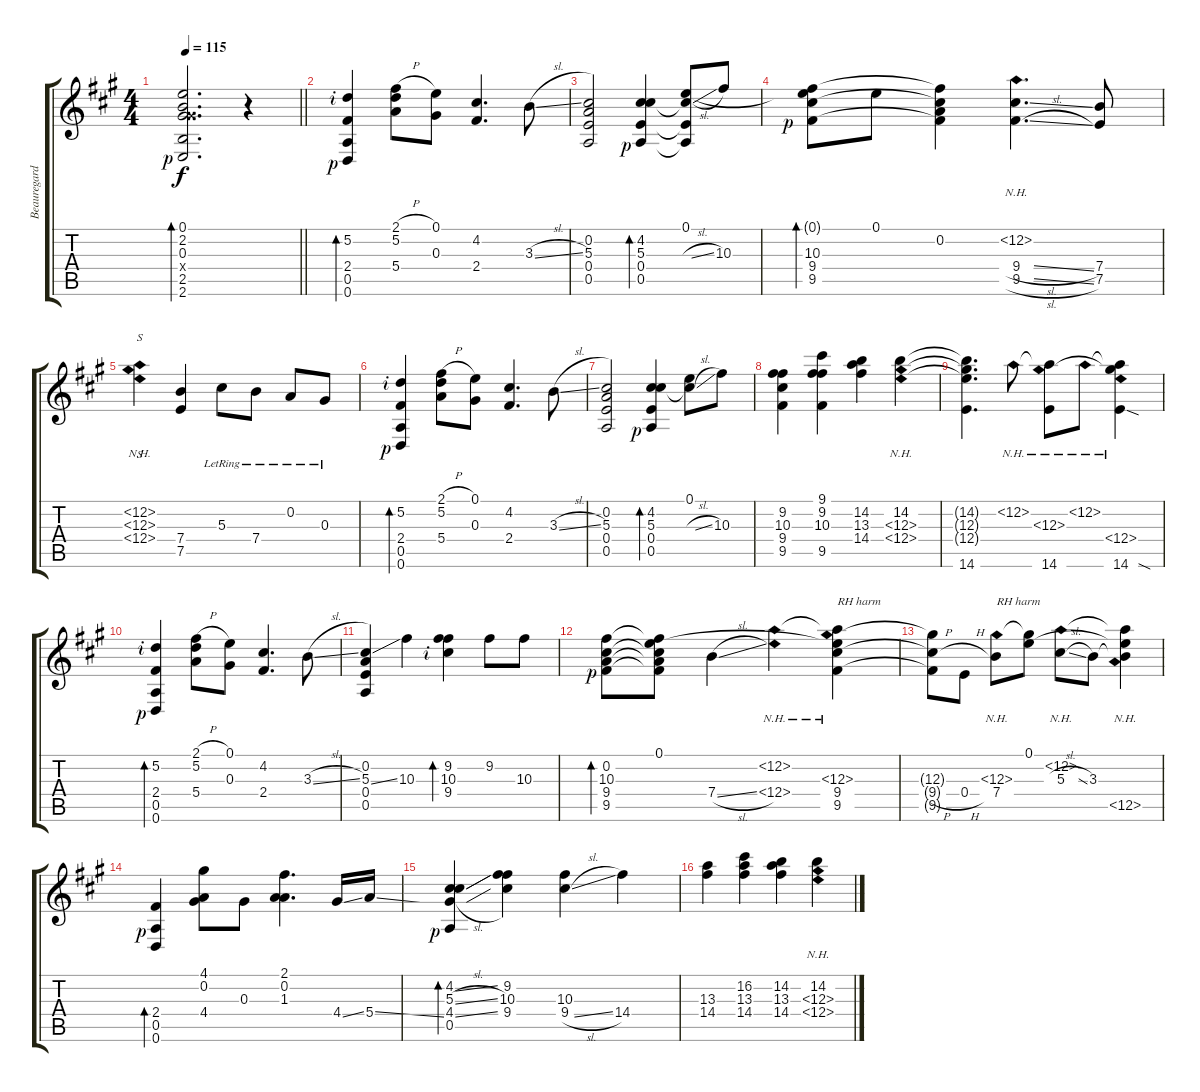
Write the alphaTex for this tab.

\track ("Beauregard OM guitar" "Beauregard") {instrument acousticguitarsteel}
\staff {score tabs}
\tuning (E4 A3 Ab3 E3 A2 D2) {hide}
\ts (4 4)
\tempo 115
\clef g2
\barLineRight lightlight
\ks a
(0.1 2.2 0.3 4.4{x} 2.5 2.6{rf 1}).2{d bd 60 dy f} r.4 |
(5.2{rf 2} 2.4 0.5 0.6{rf 1}).4{bd 60} (2.1{h} 5.2 5.4).8 (0.1 0.3).8 (4.2 2.4).4{d} 3.3{sl}.8 |
(0.2 5.3 0.4 0.5).2 (4.2 5.3 0.4 0.5{rf 1}).4{bd 60} (0.1 5.3{sl t} 0.4{t} 0.5{t}).8 10.3.8 |
(0.1{t} 10.3 9.4 9.5{rf 1}).8{bd 60} 0.1.8 (0.2 10.3{t} 9.4{t} 9.5{t}).4 (12.2{nh} 9.4{sl} 9.5{sl}).4{d} (7.4 7.5).8 |
(12.2{nh} 12.3{nh} 12.4{nh}).4{s} (7.4 7.5).4 5.3{lr}.8 7.4{lr}.8 0.2{lr}.8 0.3{lr}.8 |
(5.2{rf 2} 2.4 0.5 0.6{rf 1}).4{bd 60} (2.1{h} 5.2 5.4).8 (0.1 0.3).8 (4.2 2.4).4{d} 3.3{sl}.8 |
(0.2 5.3 0.4 0.5).2 (4.2 5.3 0.4 0.5{rf 1}).4{bd 60} (0.1 5.3{sl t}).8 10.3.8 |
(9.2 10.3 9.4 9.5).4 (9.1 9.2 10.3 9.5).4 (14.2 13.3 14.4).4 (14.2 12.3{nh} 12.4{nh}).4 |
(14.2{t} 12.3{t} 12.4{t} 14.6).4{d} 12.2{nh}.8 (12.2{t} 12.3{nh} 14.6).8 12.2{nh}.8 (12.2{t} 12.3{t} 12.4{nh} 14.6{sod}).4 |
(5.2{rf 2} 2.4 0.5 0.6{rf 1}).4{bd 60} (2.1{h} 5.2 5.4).8 (0.1 0.3).8 (4.2 2.4).4{d} 3.3{sl}.8 |
(0.2 5.3{ss} 0.4 0.5).4 10.3.4 (9.2 10.3 9.4{rf 2}).4{bd 60} 9.2.8 10.3.8 |
(0.2 10.3 9.4 9.5{rf 1}).8{bd 60} (0.1 0.2{t} 10.3{t} 9.4{t} 9.5{t}).8 7.4{sl}.4 (12.2{nh} 12.4{nh}).4 (0.1{t} 12.2{t} 12.3{nh} 9.4 9.5).4{txt "RH harm"} |
(12.3{t} 9.4{h t} 9.5{t}).8 0.4{h}.8 (12.3{nh} 7.4).8{txt "RH harm"} (0.1 12.3{t}).8 (12.2{nh} 5.3{sl}).8 3.3.8 (0.1{t} 12.2{t} 3.3{t} 12.5{nh}).4 |
(2.4 0.5{rf 1} 0.6).4{bd 60} (4.1 0.2 4.4).8 0.3.8 (2.1 0.2 1.3).4{d} 4.4{ss}.16 5.4{ss}.16 |
(4.2{sl} 5.3{sl} 4.4{sl} 0.5{rf 1}).4{bd 60} (9.2 10.3 9.4).4 (10.3 9.4{sl}).4 14.4.4 |
(13.3 14.4).4 (16.2 13.3 14.4).4 (14.2 13.3 14.4).4 (14.2 12.3{nh} 12.4{nh}).4
